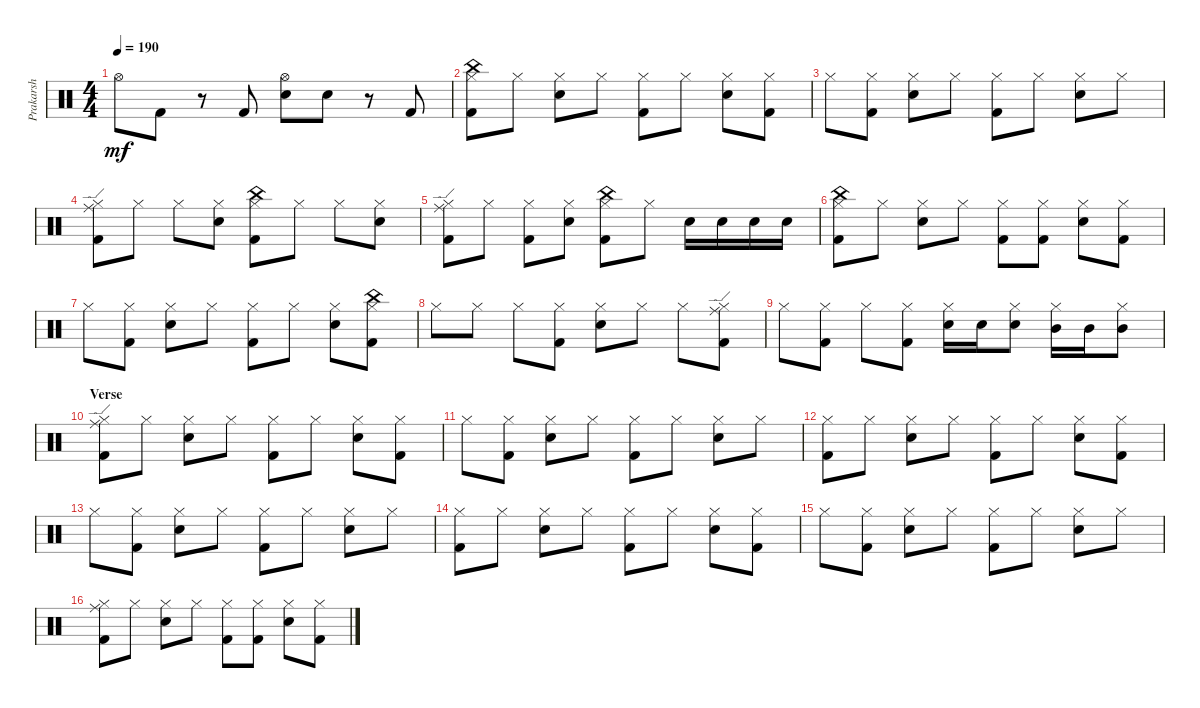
\track ("Prakarsh" "Prakarsh") {instrument percussion}
\staff {score}
\articulation defaults
\ts (4 4)
\tempo 190
\clef neutral
\ks c "Hi-Hat (open)".8{dy mf} "Kick (hit) 2".8
r.8 "Kick (hit) 2".8 ("Hi-Hat (open)" "Snare (hit) 2").8 "Snare (hit) 2".8 r.8 "Kick (hit) 2".8 |
("Hi-Hat (closed)" "Kick (hit) 2" "China (hit)").8 "Hi-Hat (closed)".8 ("Hi-Hat (closed)" "Snare (hit) 2").8 "Hi-Hat (closed)".8 ("Hi-Hat (closed)" "Kick (hit) 2").8 "Hi-Hat (closed)".8 ("Hi-Hat (closed)" "Snare (hit) 2").8 ("Hi-Hat (closed)" "Kick (hit) 2").8 |
"Hi-Hat (closed)".8 ("Hi-Hat (closed)" "Kick (hit) 2").8 ("Hi-Hat (closed)" "Snare (hit) 2").8 "Hi-Hat (closed)".8 ("Hi-Hat (closed)" "Kick (hit) 2").8 "Hi-Hat (closed)".8 ("Hi-Hat (closed)" "Snare (hit) 2").8 "Hi-Hat (closed)".8 |
("Hi-Hat (closed)" "Kick (hit) 2" "Ride (edge)").8 "Hi-Hat (closed)".8 "Hi-Hat (closed)".8 ("Hi-Hat (closed)" "Snare (hit) 2").8 ("Hi-Hat (closed)" "Kick (hit) 2" "China (hit)").8 "Hi-Hat (closed)".8 "Hi-Hat (closed)".8 ("Hi-Hat (closed)" "Snare (hit) 2").8 |
("Hi-Hat (closed)" "Kick (hit) 2" "Ride (edge)").8 "Hi-Hat (closed)".8 ("Hi-Hat (closed)" "Kick (hit) 2").8 ("Hi-Hat (closed)" "Snare (hit) 2").8 ("Hi-Hat (closed)" "Kick (hit) 2" "China (hit)").8 "Hi-Hat (closed)".8 "Snare (hit) 2".16 "Snare (hit) 2".16 "Snare (hit) 2".16 "Snare (hit) 2".16 |
("Hi-Hat (closed)" "Kick (hit) 2" "China (hit)").8 "Hi-Hat (closed)".8 ("Hi-Hat (closed)" "Snare (hit) 2").8 "Hi-Hat (closed)".8 ("Hi-Hat (closed)" "Kick (hit) 2").8 ("Hi-Hat (closed)" "Kick (hit) 2").8 ("Hi-Hat (closed)" "Snare (hit) 2").8 ("Hi-Hat (closed)" "Kick (hit) 2").8 |
"Hi-Hat (closed)".8 ("Hi-Hat (closed)" "Kick (hit) 2").8 ("Hi-Hat (closed)" "Snare (hit) 2").8 "Hi-Hat (closed)".8 ("Hi-Hat (closed)" "Kick (hit) 2").8 "Hi-Hat (closed)".8 ("Hi-Hat (closed)" "Snare (hit) 2").8 ("Hi-Hat (closed)" "Kick (hit) 2" "China (hit)").8 |
"Hi-Hat (closed)".8 "Hi-Hat (closed)".8 "Hi-Hat (closed)".8 ("Hi-Hat (closed)" "Kick (hit) 2").8 ("Hi-Hat (closed)" "Snare (hit) 2").8 "Hi-Hat (closed)".8 "Hi-Hat (closed)".8 ("Kick (hit) 2" "Hi-Hat (closed)" "Ride (edge)").8 |
"Hi-Hat (closed)".8 ("Hi-Hat (closed)" "Kick (hit) 2").8 "Hi-Hat (closed)".8 ("Hi-Hat (closed)" "Kick (hit) 2").8 ("Hi-Hat (closed)" "Snare (hit) 2").16 "Snare (hit) 2".16 ("Hi-Hat (closed)" "Snare (hit) 2").8 ("Hi-Hat (closed)" "Mid Tom (hit)").16 "Mid Tom (hit)".16 ("Hi-Hat (closed)" "Mid Tom (hit)").8 |
\section ("" "Verse")
("Kick (hit) 2" "Hi-Hat (closed)" "Ride (edge)").8 "Hi-Hat (closed)".8 ("Hi-Hat (closed)" "Snare (hit) 2").8 "Hi-Hat (closed)".8 ("Hi-Hat (closed)" "Kick (hit) 2").8 "Hi-Hat (closed)".8 ("Hi-Hat (closed)" "Snare (hit) 2").8 ("Hi-Hat (closed)" "Kick (hit) 2").8 |
"Hi-Hat (closed)".8 ("Hi-Hat (closed)" "Kick (hit) 2").8 ("Hi-Hat (closed)" "Snare (hit) 2").8 "Hi-Hat (closed)".8 ("Hi-Hat (closed)" "Kick (hit) 2").8 "Hi-Hat (closed)".8 ("Hi-Hat (closed)" "Snare (hit) 2").8 "Hi-Hat (closed)".8 |
("Kick (hit) 2" "Hi-Hat (closed)").8 "Hi-Hat (closed)".8 ("Hi-Hat (closed)" "Snare (hit) 2").8 "Hi-Hat (closed)".8 ("Hi-Hat (closed)" "Kick (hit) 2").8 "Hi-Hat (closed)".8 ("Hi-Hat (closed)" "Snare (hit) 2").8 ("Hi-Hat (closed)" "Kick (hit) 2").8 |
"Hi-Hat (closed)".8 ("Hi-Hat (closed)" "Kick (hit) 2").8 ("Hi-Hat (closed)" "Snare (hit) 2").8 "Hi-Hat (closed)".8 ("Hi-Hat (closed)" "Kick (hit) 2").8 "Hi-Hat (closed)".8 ("Hi-Hat (closed)" "Snare (hit) 2").8 "Hi-Hat (closed)".8 |
("Kick (hit) 2" "Hi-Hat (closed)").8 "Hi-Hat (closed)".8 ("Hi-Hat (closed)" "Snare (hit) 2").8 "Hi-Hat (closed)".8 ("Hi-Hat (closed)" "Kick (hit) 2").8 "Hi-Hat (closed)".8 ("Hi-Hat (closed)" "Snare (hit) 2").8 ("Hi-Hat (closed)" "Kick (hit) 2").8 |
"Hi-Hat (closed)".8 ("Hi-Hat (closed)" "Kick (hit) 2").8 ("Hi-Hat (closed)" "Snare (hit) 2").8 "Hi-Hat (closed)".8 ("Hi-Hat (closed)" "Kick (hit) 2").8 "Hi-Hat (closed)".8 ("Hi-Hat (closed)" "Snare (hit) 2").8 "Hi-Hat (closed)".8 |
("Kick (hit) 2" "Hi-Hat (closed)" "Ride (middle)").8 "Hi-Hat (closed)".8 ("Hi-Hat (closed)" "Snare (hit) 2").8 "Hi-Hat (closed)".8 ("Hi-Hat (closed)" "Kick (hit) 2").8 ("Hi-Hat (closed)" "Kick (hit) 2").8 ("Hi-Hat (closed)" "Snare (hit) 2").8 ("Hi-Hat (closed)" "Kick (hit) 2").8
